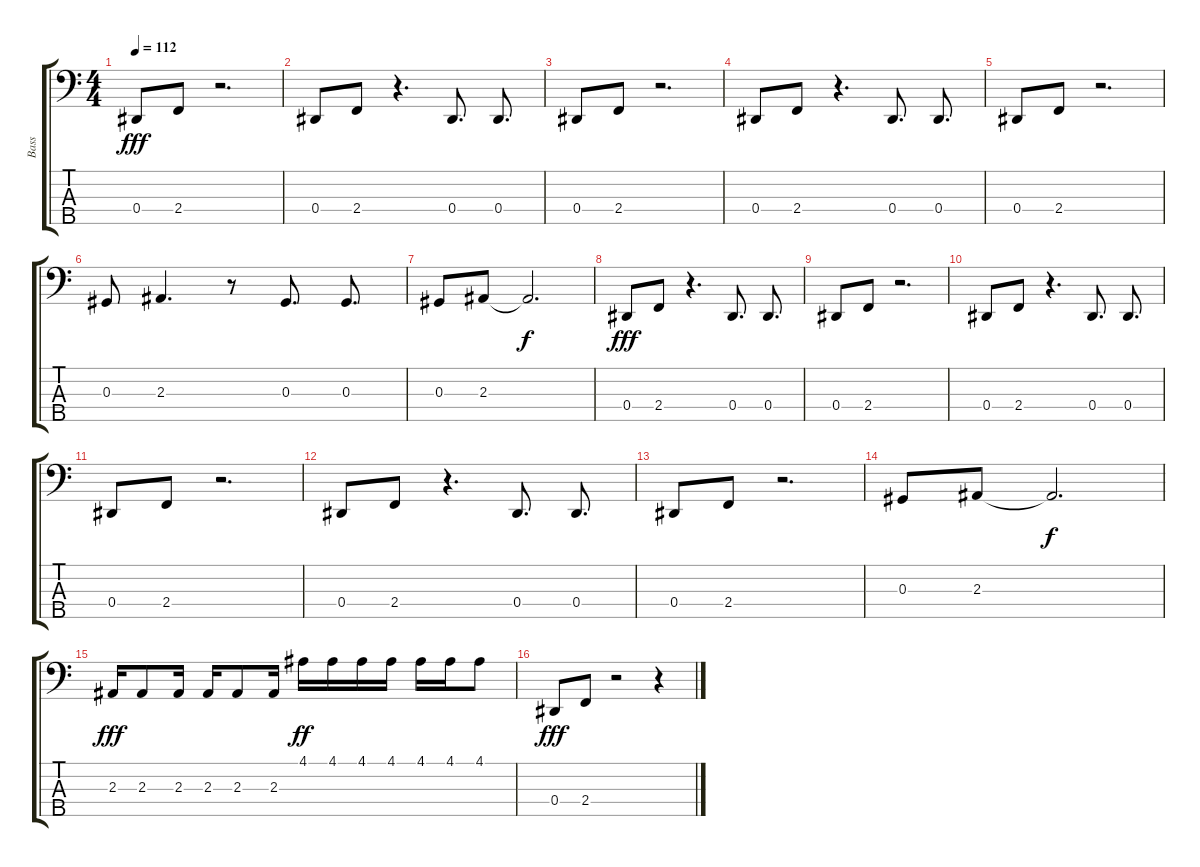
\track ("Bass" "Bass") {instrument electricbassfinger}
\staff {score tabs}
\tuning (Gb2 Db2 Ab1 Eb1 Bb0) {hide}
\ts (4 4)
\tempo 112
\clef f4
\ks c
0.4.8{dy fff} 2.4.8 r.2{d} |
0.4.8 2.4.8 r.4{d} 0.4.8{d} 0.4.8{d} |
0.4.8 2.4.8 r.2{d} |
0.4.8 2.4.8 r.4{d} 0.4.8{d} 0.4.8{d} |
0.4.8 2.4.8 r.2{d} |
0.3.8 2.3.4{d} r.8 0.3.8{d} 0.3.8{d} |
0.3.8 2.3.8 2.3{t}.2{d dy f} |
0.4.8{dy fff} 2.4.8 r.4{d} 0.4.8{d} 0.4.8{d} |
0.4.8 2.4.8 r.2{d} |
0.4.8 2.4.8 r.4{d} 0.4.8{d} 0.4.8{d} |
0.4.8 2.4.8 r.2{d} |
0.4.8 2.4.8 r.4{d} 0.4.8{d} 0.4.8{d} |
0.4.8 2.4.8 r.2{d} |
0.3.8 2.3.8 2.3{t}.2{d dy f} |
2.3.16{dy fff} 2.3.8 2.3.16 2.3.16 2.3.8 2.3.16 4.1.16{dy ff} 4.1.16 4.1.16 4.1.16 4.1.16 4.1.16 4.1.8 |
0.4.8{dy fff} 2.4.8 r.2 r.4
